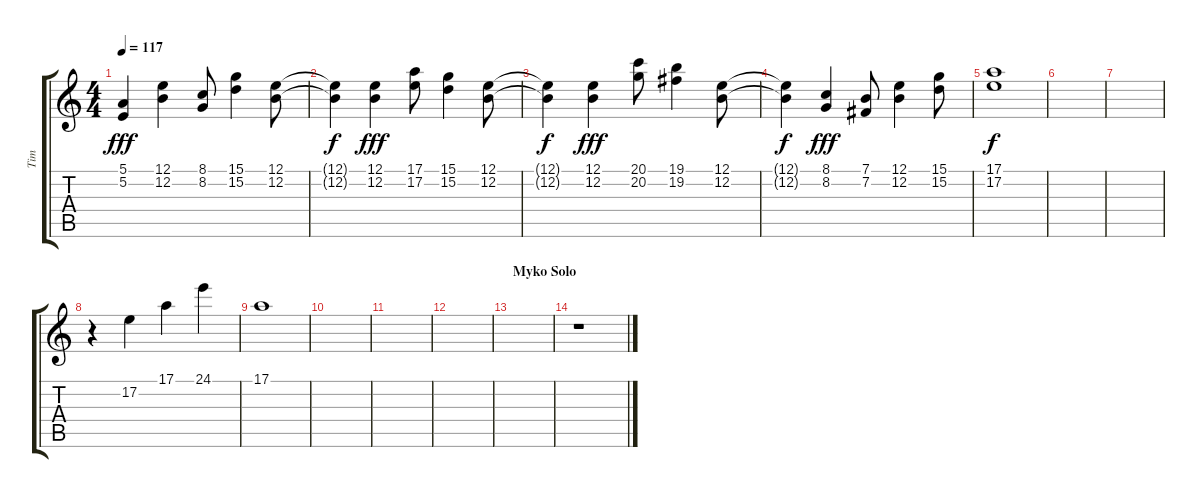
\track ("Tim" "Tim") {instrument koto}
\staff {score tabs}
\tuning (E4 B3 G3 D3 A2 E2) {hide}
\ts (4 4)
\tempo 117
\clef g2
\ks c
(5.1 5.2).4{dy fff volume 13 instrument koto} (12.1 12.2).4 (8.1 8.2).8 (15.1 15.2).4 (12.1 12.2).8 |
(12.1{t} 12.2{t}).4{dy f volume 13} (12.1 12.2).4{dy fff} (17.1 17.2).8 (15.1 15.2).4 (12.1 12.2).8 |
(12.1{t} 12.2{t}).4{dy f volume 13 instrument koto} (12.1 12.2).4{dy fff} (20.1 20.2).8 (19.1 19.2).4 (12.1 12.2).8 |
(12.1{t} 12.2{t}).4{dy f volume 13 instrument koto} (8.1 8.2).4{dy fff} (7.1 7.2).8 (12.1 12.2).4 (15.1 15.2).8 |
(17.1 17.2).1{dy f} |
|
|
r.4 17.2.4 17.1.4 24.1.4 |
17.1.1 |
|
|
|
\section ("" "Myko Solo")
|
r.1
